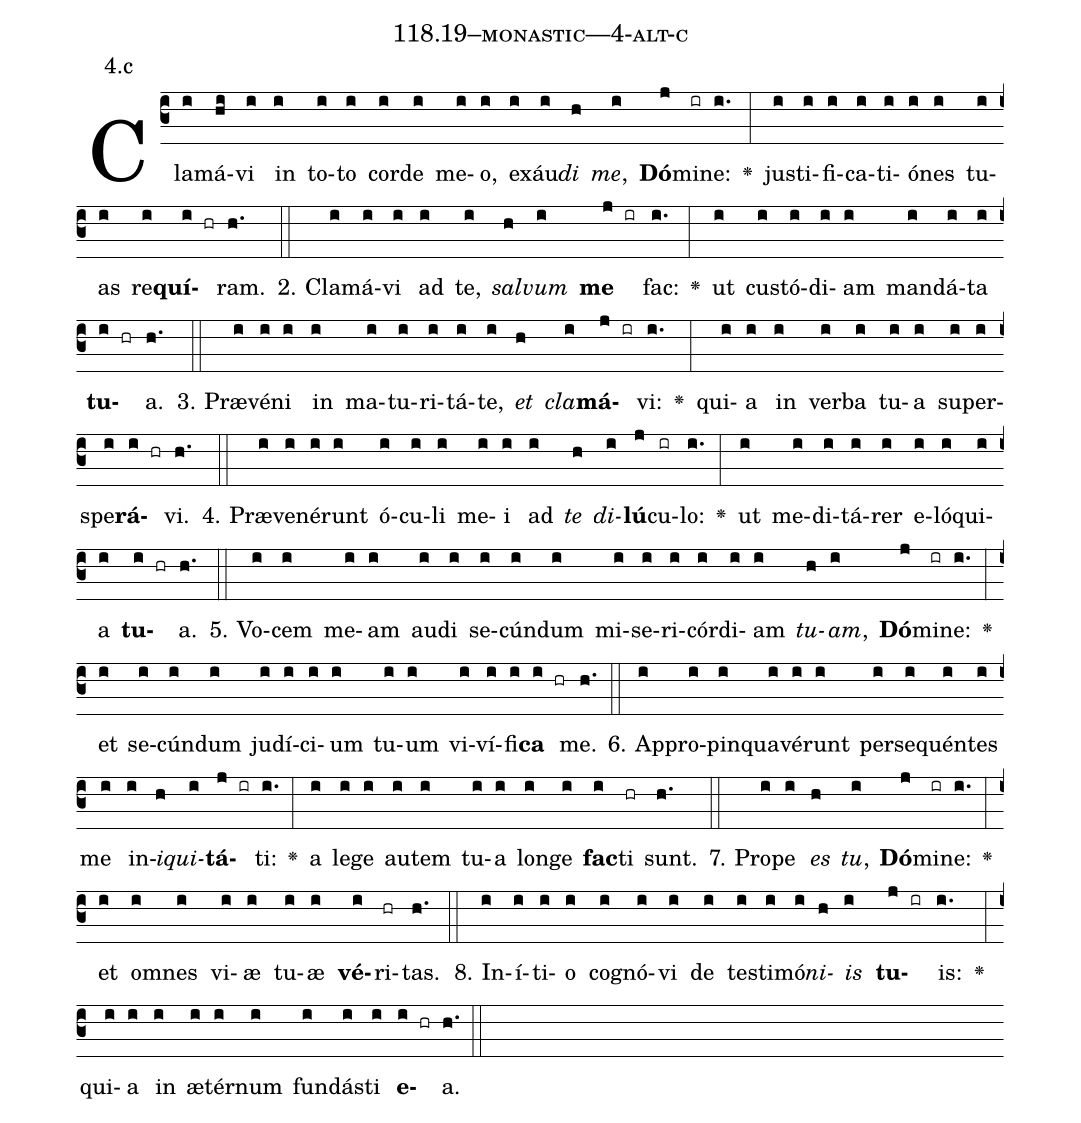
name: 118.19--monastic---4-alt-c;
annotation: 4.c;
%%
(c3)Cla(i)má(hi)vi(i) in(i) to(i)to(i) cor(i)de(i) me(i)o,(i) ex(i)áu(i)<i>di</i>(h) <i>me</i>,(i) <b>Dó</b>(j)mi(ir)ne:(i.) <v>\greheightstar</v>(:) jus(i)ti(i)fi(i)ca(i)ti(i)ó(i)nes(i) tu(i)as(i) re(i)<b>quí</b>(i hr)ram.(h.) (::)
2. Cla(i)má(i)vi(i) ad(i) te,(i) <i>sal</i>(h)<i>vum</i>(i) <b>me</b>(j ir) fac:(i.) <v>\greheightstar</v>(:) ut(i) cus(i)tó(i)di(i)am(i) man(i)dá(i)ta(i) <b>tu</b>(i hr)a.(h.) (::)
3. Præ(i)vé(i)ni(i) in(i) ma(i)tu(i)ri(i)tá(i)te,(i) <i>et</i>(h) <i>cla</i>(i)<b>má</b>(j ir)vi:(i.) <v>\greheightstar</v>(:) qui(i)a(i) in(i) ver(i)ba(i) tu(i)a(i) su(i)per(i)spe(i)<b>rá</b>(i hr)vi.(h.) (::)
4. Præ(i)ve(i)né(i)runt(i) ó(i)cu(i)li(i) me(i)i(i) ad(i) <i>te</i>(h) <i>di</i>(i)<b>lú</b>(j)cu(ir)lo:(i.) <v>\greheightstar</v>(:) ut(i) me(i)di(i)tá(i)rer(i) e(i)ló(i)qui(i)a(i) <b>tu</b>(i hr)a.(h.) (::)
5. Vo(i)cem(i) me(i)am(i) au(i)di(i) se(i)cún(i)dum(i) mi(i)se(i)ri(i)cór(i)di(i)am(i) <i>tu</i>(h)<i>am</i>,(i) <b>Dó</b>(j)mi(ir)ne:(i.) <v>\greheightstar</v>(:) et(i) se(i)cún(i)dum(i) ju(i)dí(i)ci(i)um(i) tu(i)um(i) vi(i)ví(i)fi(i)<b>ca</b>(i hr) me.(h.) (::)
6. Ap(i)pro(i)pin(i)qua(i)vé(i)runt(i) per(i)se(i)quén(i)tes(i) me(i) in(i)<i>i</i>(h)<i>qui</i>(i)<b>tá</b>(j ir)ti:(i.) <v>\greheightstar</v>(:) a(i) le(i)ge(i) au(i)tem(i) tu(i)a(i) lon(i)ge(i) <b>fac</b>(i)ti(hr) sunt.(h.) (::)
7. Pro(i)pe(i) <i>es</i>(h) <i>tu</i>,(i) <b>Dó</b>(j)mi(ir)ne:(i.) <v>\greheightstar</v>(:) et(i) om(i)nes(i) vi(i)æ(i) tu(i)æ(i) <b>vé</b>(i)ri(hr)tas.(h.) (::)
8. In(i)í(i)ti(i)o(i) co(i)gnó(i)vi(i) de(i) tes(i)ti(i)mó(i)<i>ni</i>(h)<i>is</i>(i) <b>tu</b>(j ir)is:(i.) <v>\greheightstar</v>(:) qui(i)a(i) in(i) æ(i)tér(i)num(i) fun(i)dás(i)ti(i) <b>e</b>(i hr)a.(h.) (::)
